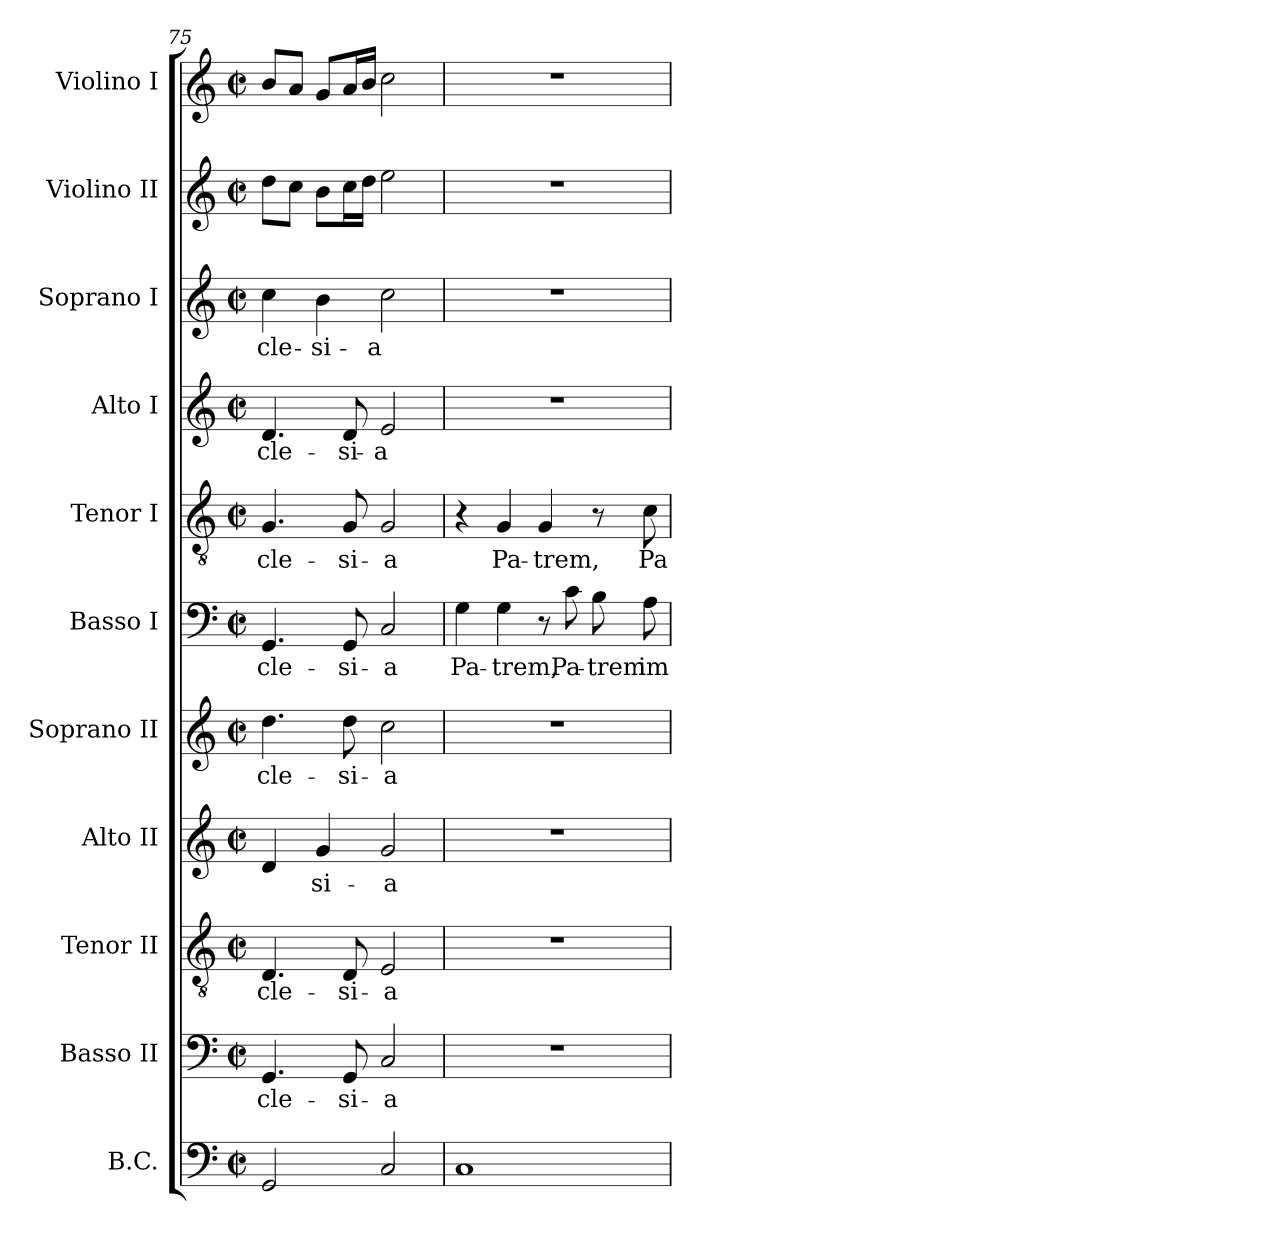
**kern	**kern	**text	**kern	**text	**kern	**text	**kern	**text	**kern	**text	**kern	**text	**kern	**text	**kern	**text	**kern	**kern
*part11	*part10	*part10	*part9	*part9	*part8	*part8	*part7	*part7	*part6	*part6	*part5	*part5	*part4	*part4	*part3	*part3	*part2	*part1
*staff11	*staff10	*staff10	*staff9	*staff9	*staff8	*staff8	*staff7	*staff7	*staff6	*staff6	*staff5	*staff5	*staff4	*staff4	*staff3	*staff3	*staff2	*staff1
*I"B.C.	*I"Basso II	*	*I"Tenor II	*	*I"Alto II	*	*I"Soprano II	*	*I"Basso I	*	*I"Tenor I	*	*I"Alto I	*	*I"Soprano I	*	*I"Violino II	*I"Violino I
*I'BC	*I'B 2	*	*I'T 2	*	*I'A 2	*	*I'S 2	*	*I'B 1	*	*I'T 1	*	*I'A 1	*	*I'S 1	*	*I'Vln. II	*I'Vln. I
!!LO:PB:g=z
*clefF4	*clefF4	*	*clefGv2	*	*clefG2	*	*clefG2	*	*clefF4	*	*clefGv2	*	*clefG2	*	*clefG2	*	*clefG2	*clefG2
*k[]	*k[]	*	*k[]	*	*k[]	*	*k[]	*	*k[]	*	*k[]	*	*k[]	*	*k[]	*	*k[]	*k[]
*C:	*C:	*	*C:	*	*C:	*	*C:	*	*C:	*	*C:	*	*C:	*	*C:	*	*C:	*C:
*M2/2	*M2/2	*	*M2/2	*	*M2/2	*	*M2/2	*	*M2/2	*	*M2/2	*	*M2/2	*	*M2/2	*	*M2/2	*M2/2
*met(c|)	*met(c|)	*	*met(c|)	*	*met(c|)	*	*met(c|)	*	*met(c|)	*	*met(c|)	*	*met(c|)	*	*met(c|)	*	*met(c|)	*met(c|)
=75	=75	=75	=75	=75	=75	=75	=75	=75	=75	=75	=75	=75	=75	=75	=75	=75	=75	=75
!	!	!LO:LY:b	!	!	!	!	!	!	!	!	!	!	!	!	!	!	!	!
!	!	!	!	!LO:LY:b	!	!	!	!	!	!	!	!	!	!	!	!	!	!
!	!	!	!	!	!	!	!	!LO:LY:b	!	!	!	!	!	!	!	!	!	!
!	!	!	!	!	!	!	!	!	!	!LO:LY:b	!	!	!	!	!	!	!	!
!	!	!	!	!	!	!	!	!	!	!	!	!LO:LY:b	!	!	!	!	!	!
!	!	!	!	!	!	!	!	!	!	!	!	!	!	!LO:LY:b	!	!	!	!
!	!	!	!	!	!	!	!	!	!	!	!	!	!	!	!	!LO:LY:b	!	!
2GG/	4.GG/	-cle-	4.D/	-cle-	4d/	.	4.dd\	-cle-	4.GG/	-cle-	4.G/	-cle-	4.d/	-cle-	4cc\	-cle-	8dd\L	8b/L
.	.	.	.	.	.	.	.	.	.	.	.	.	.	.	.	.	8cc\J	8a/J
!	!	!	!	!	!	!LO:LY:b	!	!	!	!	!	!	!	!	!	!	!	!
!	!	!	!	!	!	!	!	!	!	!	!	!	!	!	!	!LO:LY:b	!	!
.	.	.	.	.	4g/	-si-	.	.	.	.	.	.	.	.	4b\	-si-	8b\L	8g/L
!	!	!LO:LY:b	!	!	!	!	!	!	!	!	!	!	!	!	!	!	!	!
!	!	!	!	!LO:LY:b	!	!	!	!	!	!	!	!	!	!	!	!	!	!
!	!	!	!	!	!	!	!	!LO:LY:b	!	!	!	!	!	!	!	!	!	!
!	!	!	!	!	!	!	!	!	!	!LO:LY:b	!	!	!	!	!	!	!	!
!	!	!	!	!	!	!	!	!	!	!	!	!LO:LY:b	!	!	!	!	!	!
!	!	!	!	!	!	!	!	!	!	!	!	!	!	!LO:LY:b	!	!	!	!
.	8GG/	-si-	8D/	-si-	.	.	8dd\	-si-	8GG/	-si-	8G/	-si-	8d/	-si-	.	.	16cc\L	16a/L
.	.	.	.	.	.	.	.	.	.	.	.	.	.	.	.	.	16dd\JJ	16b/JJ
!	!	!LO:LY:b	!	!	!	!	!	!	!	!	!	!	!	!	!	!	!	!
!	!	!	!	!LO:LY:b	!	!	!	!	!	!	!	!	!	!	!	!	!	!
!	!	!	!	!	!	!LO:LY:b	!	!	!	!	!	!	!	!	!	!	!	!
!	!	!	!	!	!	!	!	!LO:LY:b	!	!	!	!	!	!	!	!	!	!
!	!	!	!	!	!	!	!	!	!	!LO:LY:b	!	!	!	!	!	!	!	!
!	!	!	!	!	!	!	!	!	!	!	!	!LO:LY:b	!	!	!	!	!	!
!	!	!	!	!	!	!	!	!	!	!	!	!	!	!LO:LY:b	!	!	!	!
!	!	!	!	!	!	!	!	!	!	!	!	!	!	!	!	!LO:LY:b	!	!
2C/	2C/	-a	2E/	-a	2g/	-a	2cc\	-a	2C/	-a	2G/	-a	2e/	-a	2cc\	-a	2ee\	2cc\
=76	=76	=76	=76	=76	=76	=76	=76	=76	=76	=76	=76	=76	=76	=76	=76	=76	=76	=76
!	!	!	!	!	!	!	!	!	!	!LO:LY:b	!	!	!	!	!	!	!	!
1C	1r	.	1r	.	1r	.	1r	.	4G\	Pa-	4r	.	1r	.	1r	.	1r	1r
!	!	!	!	!	!	!	!	!	!	!LO:LY:b	!	!	!	!	!	!	!	!
!	!	!	!	!	!	!	!	!	!	!	!	!LO:LY:b	!	!	!	!	!	!
.	.	.	.	.	.	.	.	.	4G\	-trem,	4G/	Pa-	.	.	.	.	.	.
!	!	!	!	!	!	!	!	!	!	!	!	!LO:LY:b	!	!	!	!	!	!
.	.	.	.	.	.	.	.	.	8r	.	4G/	-trem,	.	.	.	.	.	.
!	!	!	!	!	!	!	!	!	!	!LO:LY:b	!	!	!	!	!	!	!	!
.	.	.	.	.	.	.	.	.	8c\	Pa-	.	.	.	.	.	.	.	.
!	!	!	!	!	!	!	!	!	!	!LO:LY:b	!	!	!	!	!	!	!	!
.	.	.	.	.	.	.	.	.	8B\	-trem	8r	.	.	.	.	.	.	.
!	!	!	!	!	!	!	!	!	!	!LO:LY:b	!	!	!	!	!	!	!	!
!	!	!	!	!	!	!	!	!	!	!	!	!LO:LY:b	!	!	!	!	!	!
.	.	.	.	.	.	.	.	.	8A\	im-	8c\	Pa-	.	.	.	.	.	.
=	=	=	=	=	=	=	=	=	=	=	=	=	=	=	=	=	=	=
*-	*-	*-	*-	*-	*-	*-	*-	*-	*-	*-	*-	*-	*-	*-	*-	*-	*-	*-
